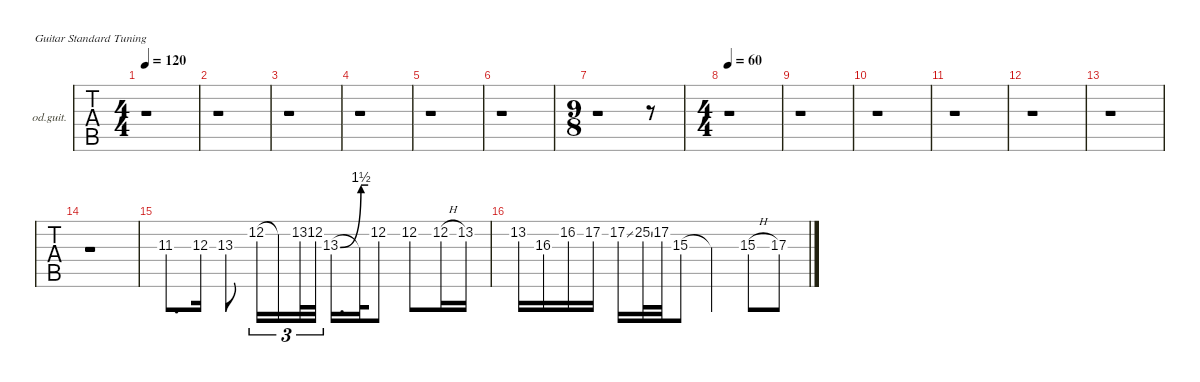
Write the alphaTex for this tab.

\defaultSystemsLayout 4
\hideDynamics
\bracketExtendMode nobrackets
\firstSystemTrackNameOrientation horizontal
\otherSystemsTrackNameOrientation horizontal
\track ("Pista 4" "od.guit.") {instrument overdrivenguitar}
\staff {tabs}
\tuning (E4 B3 G3 D3 A2 E2)
\ts (4 4)
\tempo 120
\clef g2
\ks c
r.1{dy f} |
r.1 |
r.1 |
r.1 |
r.1 |
r.1 |
\ts (9 8)
r.1 r.8 |
\ts (4 4)
\tempo 60
r.1 |
r.1 |
r.1 |
r.1 |
r.1 |
r.1 |
r.1 |
11.3.8{d} 12.3.16 13.3.8 12.2.16{tu (3 2)} 12.2{t}.16{tu (3 2)} 13.2.32{tu (3 2)} 12.2.32{tu (3 2)} 13.3{be (bend 0 0 60 6)}.16{d} 13.3{be (hold 0 6 60 6) t}.32 12.2.8 12.2.8 12.2{h}.16 13.2.16 |
13.2.16 16.3.16 16.2.16 17.2.16 17.2{ss}.16 25.2{ss}.32 17.2.32 15.3.8 15.3{t}.4 15.3{h}.8 17.3.8
